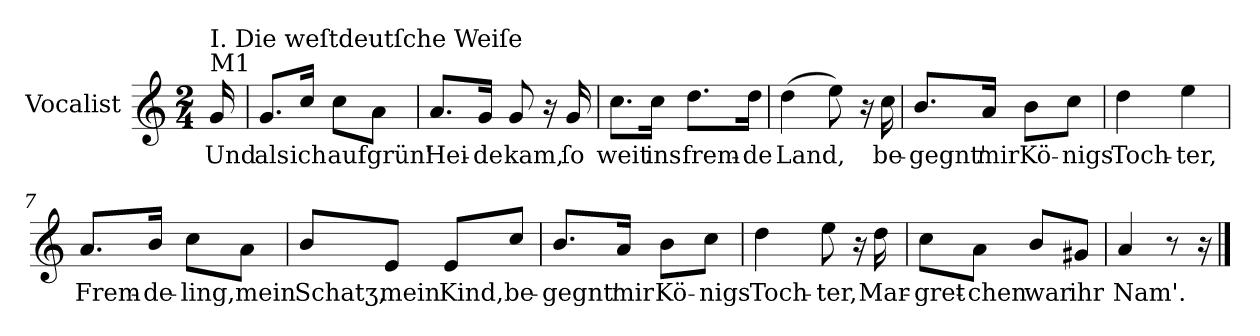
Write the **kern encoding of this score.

**kern	**text
*part1	*part1
*staff1	*staff1
*I"Vocalist	*
*k[]	*
*a:	*
*M2/4	*
=	=
!LO:TX:a:t=M1	!
!LO:TX:a:t=I. Die weſtdeutſche Weiſe	!
16g	Und
=1	=1
8.gL	als
16ccJk	ich
8ccL	auf
8aJ	grün'
=2	=2
8.aL	Hei-
16gJk	-de
8g	kam,
16r	.
16g	ſo
=3	=3
8.ccL	weit
16ccJk	ins
8.ddL	frem-
16ddJk	-de
=4	=4
(4dd	Land,
8ee)	.
16r	.
16cc	be-
=5	=5
8.bL	-gegnt'
16aJk	mir
8bL	Kö-
8ccJ	-nigs
=6	=6
4dd	Toch-
4ee	-ter,
=7	=7
8.aL	Frem-
16bJk	-de-
8ccL	-ling,
8aJ	mein
=8	=8
8bL	Schatʒ,
8eJ	mein
8eL	Kind,
8ccJ	be-
=9	=9
8.bL	-gegnt'
16aJk	mir
8bL	Kö-
8ccJ	-nigs
=10	=10
4dd	Toch-
8ee	-ter,
16r	.
16dd	Mar-
=11	=11
8ccL	-gret-
8aJ	-chen
8bL	war
8g#XJ	ihr
=12	=12
4a	Nam'.
8r	.
16r	.
==	==
*-	*-
